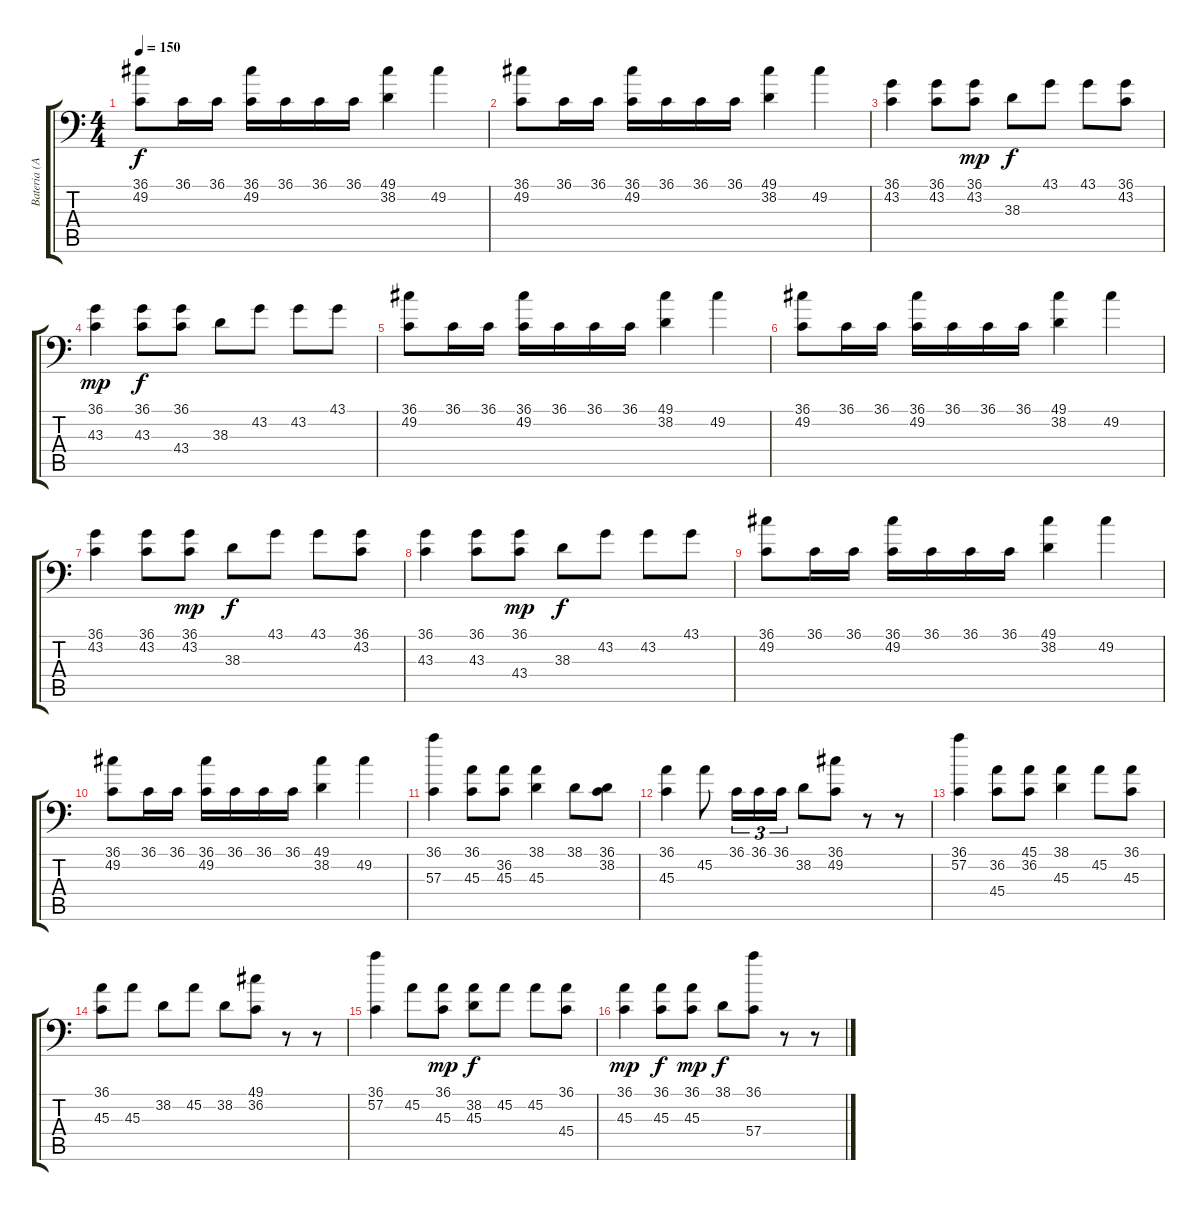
\track ("Bateria (Aquiles Priester)" "Bateria (A") {instrument acousticgrandpiano}
\staff {score tabs}
\tuning (C-1 C-1 C-1 C-1 C-1 C-1) {hide}
\ts (4 4)
\tempo 150
\clef f4
\ks c
(36.1 49.2).8{dy f} 36.1.16 36.1.16 (36.1 49.2).16 36.1.16 36.1.16 36.1.16 (49.1 38.2).4 49.2.4 |
(36.1 49.2).8 36.1.16 36.1.16 (36.1 49.2).16 36.1.16 36.1.16 36.1.16 (49.1 38.2).4 49.2.4 |
(36.1 43.2).4 (36.1 43.2).8 (36.1 43.2).8{dy mp} 38.3.8{dy f} 43.1.8 43.1.8 (36.1 43.2).8 |
(36.1 43.3).4{dy mp} (36.1 43.3).8{dy f} (36.1 43.4).8 38.3.8 43.2.8 43.2.8 43.1.8 |
(36.1 49.2).8 36.1.16 36.1.16 (36.1 49.2).16 36.1.16 36.1.16 36.1.16 (49.1 38.2).4 49.2.4 |
(36.1 49.2).8 36.1.16 36.1.16 (36.1 49.2).16 36.1.16 36.1.16 36.1.16 (49.1 38.2).4 49.2.4 |
(36.1 43.2).4 (36.1 43.2).8 (36.1 43.2).8{dy mp} 38.3.8{dy f} 43.1.8 43.1.8 (36.1 43.2).8 |
(36.1 43.3).4 (36.1 43.3).8 (36.1 43.4).8{dy mp} 38.3.8{dy f} 43.2.8 43.2.8 43.1.8 |
(36.1 49.2).8 36.1.16 36.1.16 (36.1 49.2).16 36.1.16 36.1.16 36.1.16 (49.1 38.2).4 49.2.4 |
(36.1 49.2).8 36.1.16 36.1.16 (36.1 49.2).16 36.1.16 36.1.16 36.1.16 (49.1 38.2).4 49.2.4 |
(36.1 57.3).4 (36.1 45.3).8 (36.2 45.3).8 (38.1 45.3).4 38.1.8 (36.1 38.2).8 |
(36.1 45.3).4 45.2.8 36.1.16{tu (3 2)} 36.1.16{tu (3 2)} 36.1.16{tu (3 2)} 38.2.8 (36.1 49.2).8 r.8 r.8 |
(36.1 57.2).4 (36.2 45.4).8 (45.1 36.2).8 (38.1 45.3).4 45.2.8 (36.1 45.3).8 |
(36.1 45.3).8 45.3.8 38.2.8 45.2.8 38.2.8 (49.1 36.2).8 r.8 r.8 |
(36.1 57.2).4 45.2.8 (36.1 45.3).8{dy mp} (38.2 45.3).8{dy f} 45.2.8 45.2.8 (36.1 45.4).8 |
(36.1 45.3).4{dy mp} (36.1 45.3).8{dy f} (36.1 45.3).8{dy mp} 38.1.8{dy f} (36.1 57.4).8 r.8 r.8
